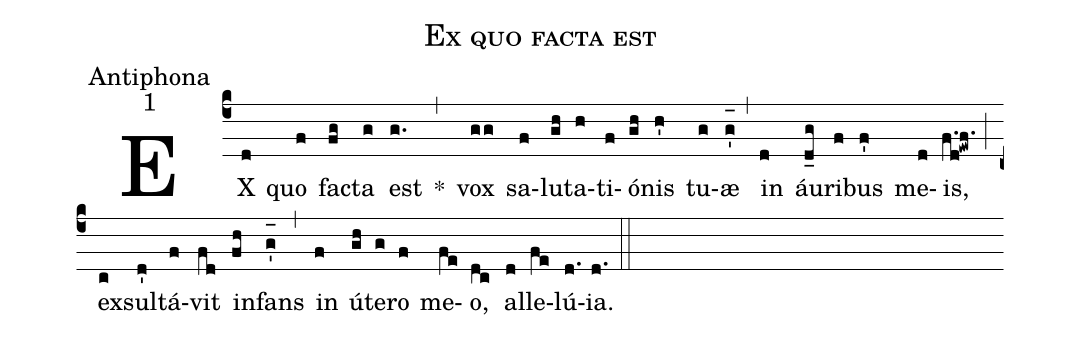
name:Ex quo facta est;
office-part:Antiphona;
mode:1;
%%
(c4) EX(d) quo(f) fa(fg)cta(g) est(g.) *(,) vox(gg) sa(f)lu(gh)ta(h)ti(f)ó(gh)nis(h') tu(g)æ(g'_[oh:h]) (,) in(d) áu(d_g)ri(f)bus(f') me(d)is,(f.d!ewf.) (;) ex(c)sul(d')tá(f)vit(fd) in(fh)fans(g'_[oh:h]) (,) in(f) ú(gh)te(g)ro(f) me(fe)o,(dc) al(d)le(fe)lú(d.){ia}.(d.) (::)

%<eu>E(h) u(h) o(g) u(f) a(gh) e.</eu>(gf..) (::)
